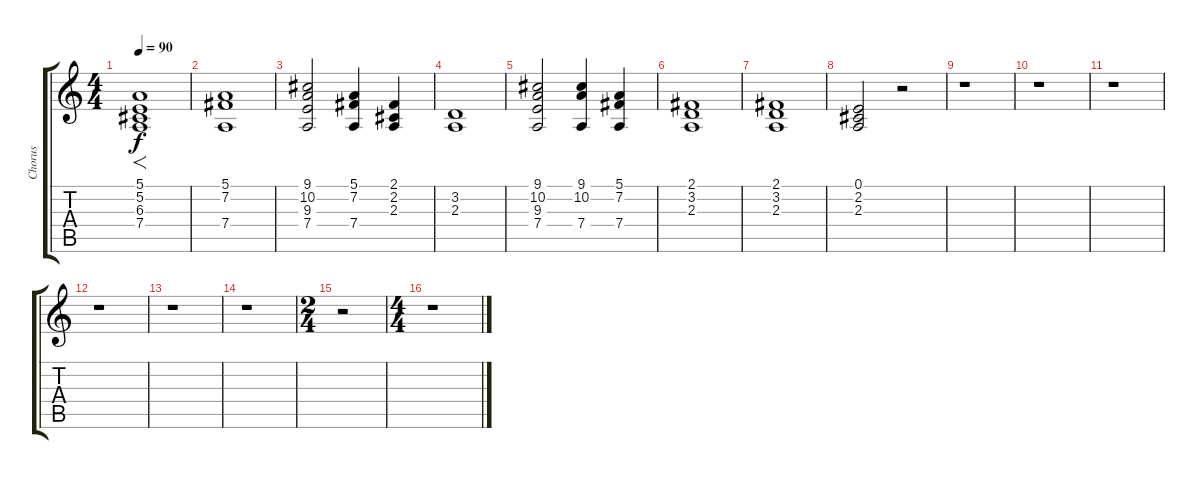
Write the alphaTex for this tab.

\track ("Chorus" "Chorus") {instrument stringensemble1}
\staff {score tabs}
\tuning (E4 B3 G3 D3 A2 E2) {hide}
\ts (4 4)
\tempo 90
\clef g2
\ks c
(5.1 5.2 6.3 7.4).1{f dy f instrument stringensemble1} |
(5.1 7.2 7.4).1 |
(9.1 10.2 9.3 7.4).2 (5.1 7.2 7.4).4 (2.1 2.2 2.3).4 |
(3.2 2.3).1 |
(9.1 10.2 9.3 7.4).2 (9.1 10.2 7.4).4 (5.1 7.2 7.4).4 |
(2.1 3.2 2.3).1 |
(2.1 3.2 2.3).1 |
(0.1 2.2 2.3).2 r.2 |
r.1 |
r.1 |
r.1 |
r.1 |
r.1 |
r.1 |
\ts (2 4)
r.2 |
\ts (4 4)
r.1
